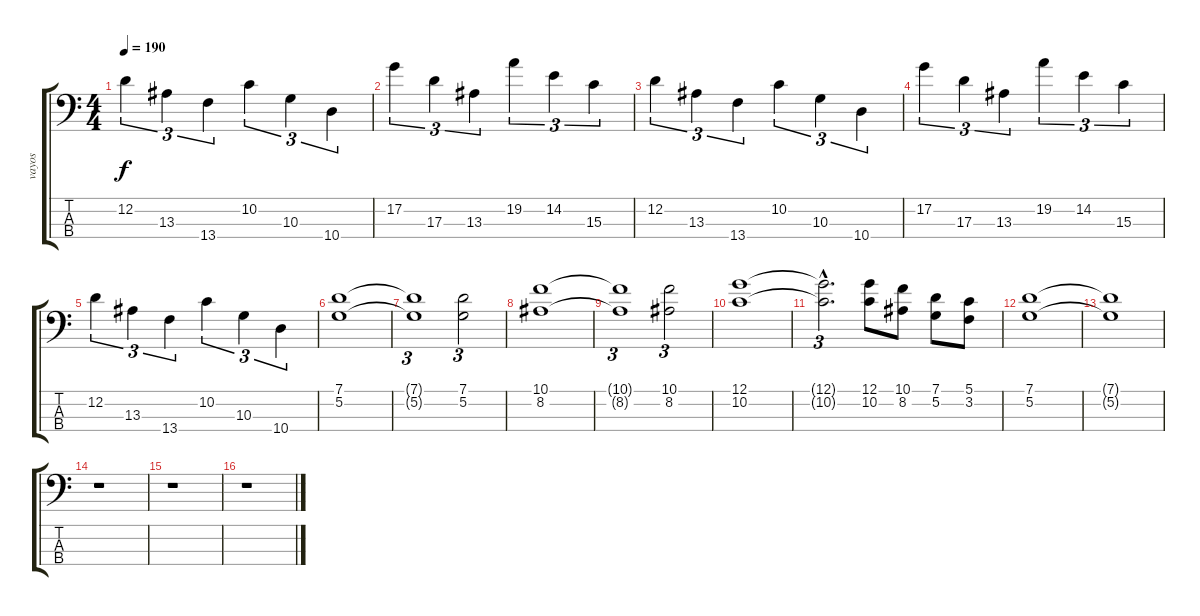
\track ("vayos" "vayos") {instrument electricbassfinger}
\staff {score tabs}
\tuning (G2 D2 A1 E1) {hide}
\ts (4 4)
\tempo 190
\clef f4
\ks c
12.2.4{tu (3 2) dy f} 13.3.4{tu (3 2)} 13.4.4{tu (3 2)} 10.2.4{tu (3 2)} 10.3.4{tu (3 2)} 10.4.4{tu (3 2)} |
17.2.4{tu (3 2)} 17.3.4{tu (3 2)} 13.3.4{tu (3 2)} 19.2.4{tu (3 2)} 14.2.4{tu (3 2)} 15.3.4{tu (3 2)} |
12.2.4{tu (3 2)} 13.3.4{tu (3 2)} 13.4.4{tu (3 2)} 10.2.4{tu (3 2)} 10.3.4{tu (3 2)} 10.4.4{tu (3 2)} |
17.2.4{tu (3 2)} 17.3.4{tu (3 2)} 13.3.4{tu (3 2)} 19.2.4{tu (3 2)} 14.2.4{tu (3 2)} 15.3.4{tu (3 2)} |
12.2.4{tu (3 2)} 13.3.4{tu (3 2)} 13.4.4{tu (3 2)} 10.2.4{tu (3 2)} 10.3.4{tu (3 2)} 10.4.4{tu (3 2)} |
(7.1 5.2).1 |
(7.1{t} 5.2{t}).1{tu (3 2)} (7.1 5.2).2{tu (3 2)} |
(10.1 8.2).1 |
(10.1{t} 8.2{t}).1{tu (3 2)} (10.1 8.2).2{tu (3 2)} |
(12.1 10.2).1 |
(12.1{hac t} 10.2{hac t}).2{d tu (3 2)} (12.1 10.2).8 (10.1 8.2).8 (7.1 5.2).8 (5.1 3.2).8 |
(7.1 5.2).1 |
(7.1{t} 5.2{t}).1 |
r.1 |
r.1 |
r.1
